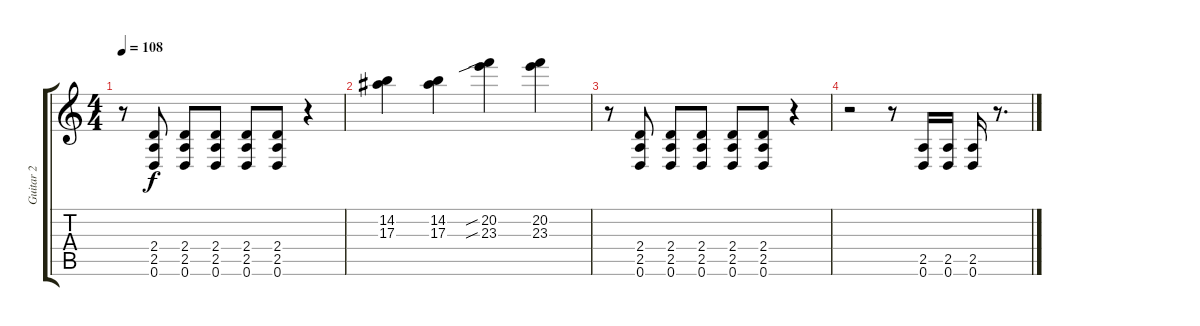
\track ("Guitar 2" "Guitar 2") {instrument distortionguitar}
\staff {score tabs}
\tuning (D4 A3 F3 C3 G2 D2) {hide}
\ts (4 4)
\tempo 108
\clef g2
\ks c
r.8{dy f} (2.4 2.5 0.6).8 (2.4 2.5 0.6).8 (2.4 2.5 0.6).8 (2.4 2.5 0.6).8 (2.4 2.5 0.6).8 r.4 |
(14.2 17.3).4 (14.2 17.3).4 (20.2{sib} 23.3{sib}).4 (20.2 23.3).4 |
r.8 (2.4 2.5 0.6).8 (2.4 2.5 0.6).8 (2.4 2.5 0.6).8 (2.4 2.5 0.6).8 (2.4 2.5 0.6).8 r.4 |
r.2 r.8 (2.5 0.6).16 (2.5 0.6).16 (2.5 0.6).16 r.8{d}
